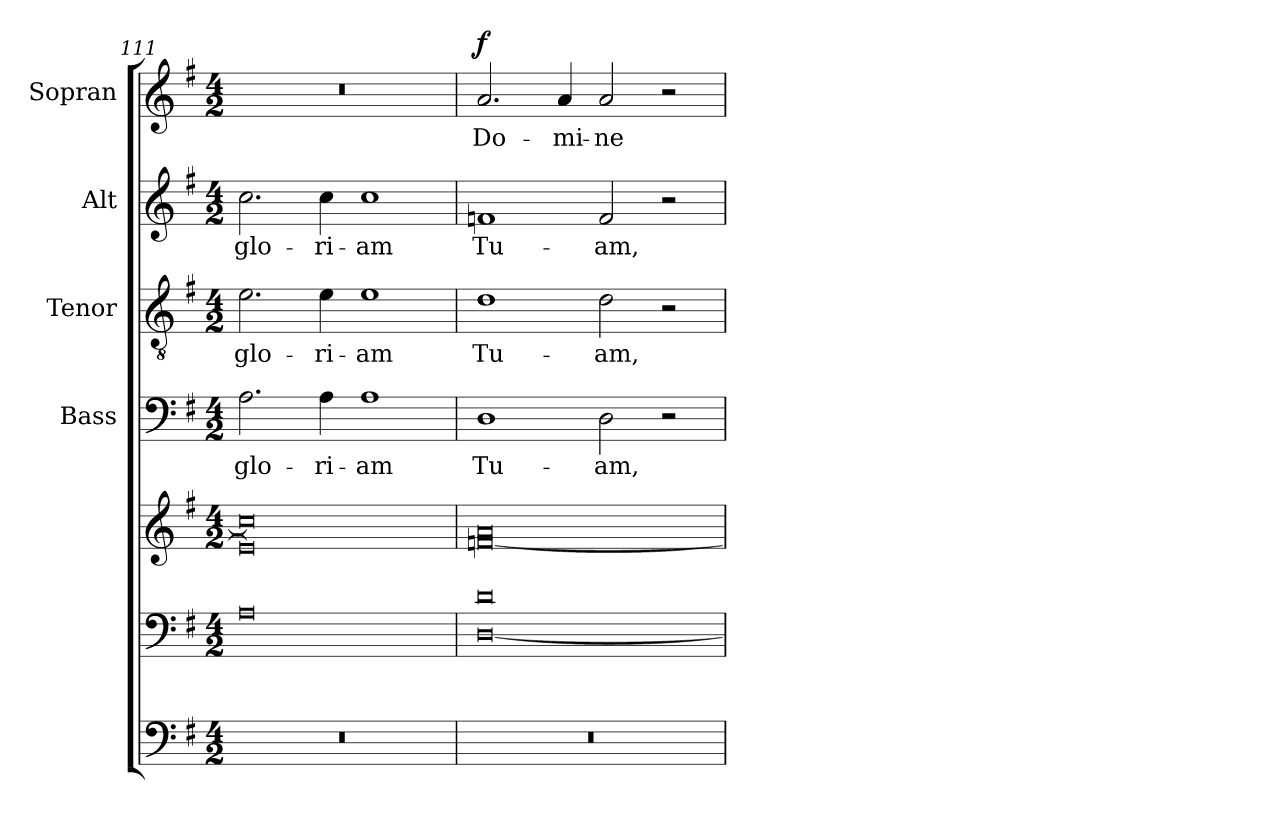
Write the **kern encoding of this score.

**kern	**kern	**kern	**kern	**text	**kern	**text	**kern	**text	**kern	**text	**dynam
*part6	*part5	*part5	*part4	*part4	*part3	*part3	*part2	*part2	*part1	*part1	*part1
*staff7	*staff6	*staff5	*staff4	*staff4	*staff3	*staff3	*staff2	*staff2	*staff1	*staff1	*staff1
*	*	*	*I"Bass	*	*I"Tenor	*	*I"Alt	*	*I"Sopran	*	*
*	*	*	*I'B.	*	*I'T.	*	*I'A.	*	*I'S.	*	*
*clefF4	*clefF4	*clefG2	*clefF4	*	*clefGv2	*	*clefG2	*	*clefG2	*	*
*k[f#]	*k[f#]	*k[f#]	*k[f#]	*	*k[f#]	*	*k[f#]	*	*k[f#]	*	*
*G:	*G:	*G:	*G:	*	*G:	*	*G:	*	*G:	*	*
*M4/2	*M4/2	*M4/2	*M4/2	*	*M4/2	*	*M4/2	*	*M4/2	*	*
=111	=111	=111	=111	=111	=111	=111	=111	=111	=111	=111	=111
*	*	*^	*	*	*	*	*	*	*	*	*
!	!	!	!	!	!LO:LY:b	!	!LO:LY:b	!	!LO:LY:b	!	!	!
0r	0A	0cc]	0e]	2.A\	glo-	2.e\	glo-	2.cc\	glo-	0r	.	.
!	!	!	!	!	!LO:LY:b	!	!LO:LY:b	!	!LO:LY:b	!	!	!
.	.	.	.	4A\	-ri-	4e\	-ri-	4cc\	-ri-	.	.	.
!	!	!	!	!	!LO:LY:b	!	!LO:LY:b	!	!LO:LY:b	!	!	!
.	.	.	.	1A	-am	1e	-am	1cc	-am	.	.	.
=112	=112	=112	=112	=112	=112	=112	=112	=112	=112	=112	=112	=112
*	*^	*	*	*	*	*	*	*	*	*	*	*
!	!	!	!	!	!	!LO:LY:b	!	!LO:LY:b	!	!LO:LY:b	!	!LO:LY:b	!LO:DY:a
0r	0d	[<0D	0a	[<0fn	1D	Tu-	1d	Tu-	1fn	Tu-	2.a/	Do-	f
!	!	!	!	!	!	!	!	!	!	!	!	!LO:LY:b	!
.	.	.	.	.	.	.	.	.	.	.	4a/	-mi-	.
!	!	!	!	!	!	!LO:LY:b	!	!LO:LY:b	!	!LO:LY:b	!	!LO:LY:b	!
.	.	.	.	.	2D\	-am,	2d\	-am,	2f/	-am,	2a/	-ne	.
.	.	.	.	.	2r	.	2r	.	2r	.	2r	.	.
*	*v	*v	*	*	*	*	*	*	*	*	*	*	*
*	*	*v	*v	*	*	*	*	*	*	*	*	*
=	=	=	=	=	=	=	=	=	=	=	=
*-	*-	*-	*-	*-	*-	*-	*-	*-	*-	*-	*-
